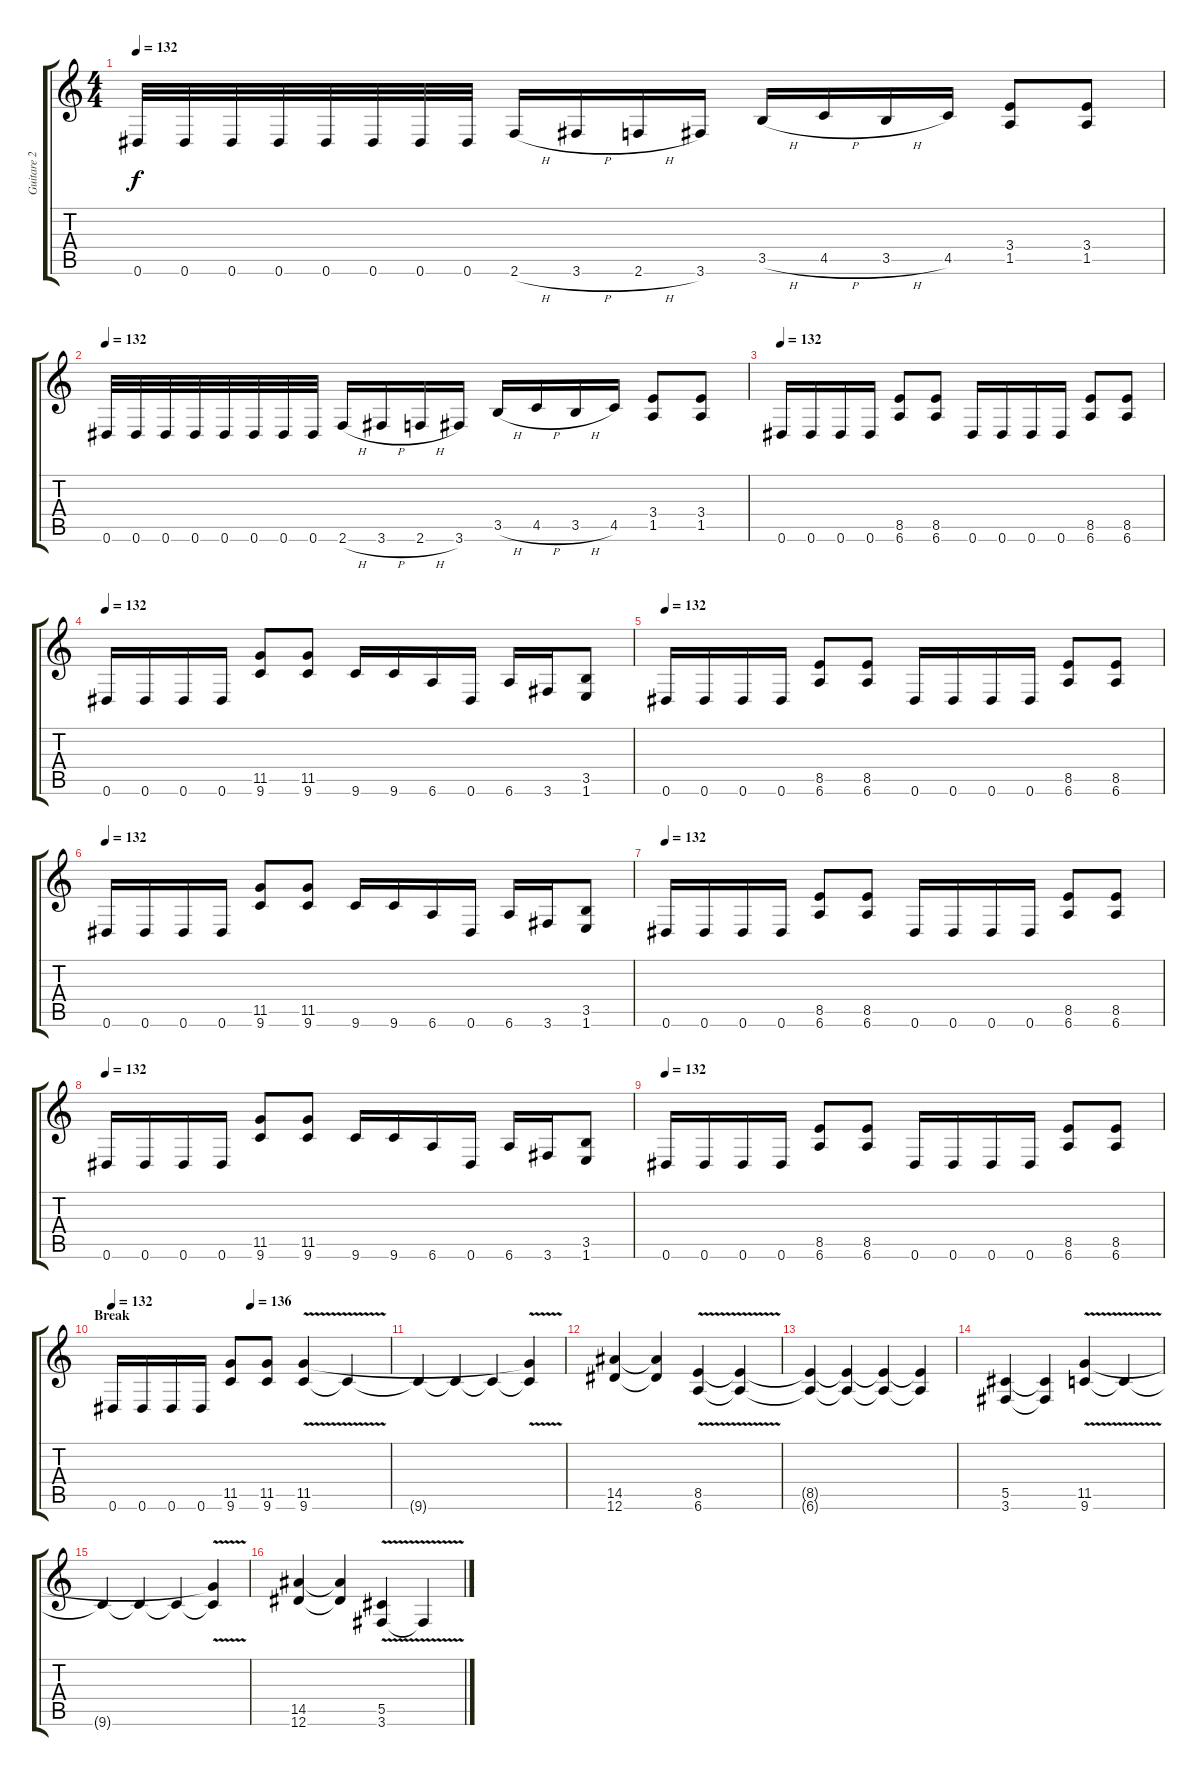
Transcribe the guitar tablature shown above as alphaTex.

\track ("Guitare 2" "Guitare 2") {instrument distortionguitar}
\staff {score tabs}
\tuning (Eb4 Bb3 Gb3 Db3 Ab2 Eb2) {hide}
\ts (4 4)
\tempo 132
\clef g2
\ks c
0.6.32{dy f} 0.6.32 0.6.32 0.6.32 0.6.32 0.6.32 0.6.32 0.6.32 2.6{h}.16 3.6{h}.16 2.6{h}.16 3.6.16 3.5{h}.16 4.5{h}.16 3.5{h}.16 4.5.16 (3.4 1.5).8 (3.4 1.5).8 |
\tempo 132
0.6.32 0.6.32 0.6.32 0.6.32 0.6.32 0.6.32 0.6.32 0.6.32 2.6{h}.16 3.6{h}.16 2.6{h}.16 3.6.16 3.5{h}.16 4.5{h}.16 3.5{h}.16 4.5.16 (3.4 1.5).8 (3.4 1.5).8 |
\tempo 132
0.6.16 0.6.16 0.6.16 0.6.16 (8.5 6.6).8 (8.5 6.6).8 0.6.16 0.6.16 0.6.16 0.6.16 (8.5 6.6).8 (8.5 6.6).8 |
\tempo 132
0.6.16 0.6.16 0.6.16 0.6.16 (11.5 9.6).8 (11.5 9.6).8 9.6.16 9.6.16 6.6.16 0.6.16 6.6.16 3.6.16 (3.5 1.6).8 |
\tempo 132
0.6.16 0.6.16 0.6.16 0.6.16 (8.5 6.6).8 (8.5 6.6).8 0.6.16 0.6.16 0.6.16 0.6.16 (8.5 6.6).8 (8.5 6.6).8 |
\tempo 132
0.6.16 0.6.16 0.6.16 0.6.16 (11.5 9.6).8 (11.5 9.6).8 9.6.16 9.6.16 6.6.16 0.6.16 6.6.16 3.6.16 (3.5 1.6).8 |
\tempo 132
0.6.16 0.6.16 0.6.16 0.6.16 (8.5 6.6).8 (8.5 6.6).8 0.6.16 0.6.16 0.6.16 0.6.16 (8.5 6.6).8 (8.5 6.6).8 |
\tempo 132
0.6.16 0.6.16 0.6.16 0.6.16 (11.5 9.6).8 (11.5 9.6).8 9.6.16 9.6.16 6.6.16 0.6.16 6.6.16 3.6.16 (3.5 1.6).8 |
\tempo 132
0.6.16 0.6.16 0.6.16 0.6.16 (8.5 6.6).8 (8.5 6.6).8 0.6.16 0.6.16 0.6.16 0.6.16 (8.5 6.6).8 (8.5 6.6).8 |
\section ("" "Break")
\tempo 132
\tempo (136 0.5)
0.6.16 0.6.16 0.6.16 0.6.16 (11.5 9.6).8 (11.5 9.6).8 (11.5{v} 9.6{v}).4 9.6{t}.4 |
9.6{t}.4 9.6{t}.4 9.6{t}.4 (11.5{t} 9.6{t}).4 |
(14.5 12.6).4 (14.5{t} 12.6{t}).4 (8.5{v} 6.6{v}).4 (8.5{t} 6.6{t}).4 |
(8.5{t} 6.6{t}).4 (8.5{t} 6.6{t}).4 (8.5{t} 6.6{t}).4 (8.5{t} 6.6{t}).4 |
(5.5 3.6).4 (5.5{t} 3.6{t}).4 (11.5{v} 9.6{v}).4 9.6{t}.4 |
9.6{t}.4 9.6{t}.4 9.6{t}.4 (11.5{t} 9.6{t}).4 |
(14.5 12.6).4 (14.5{t} 12.6{t}).4 (5.5{v} 3.6{v}).4 3.6{t}.4
